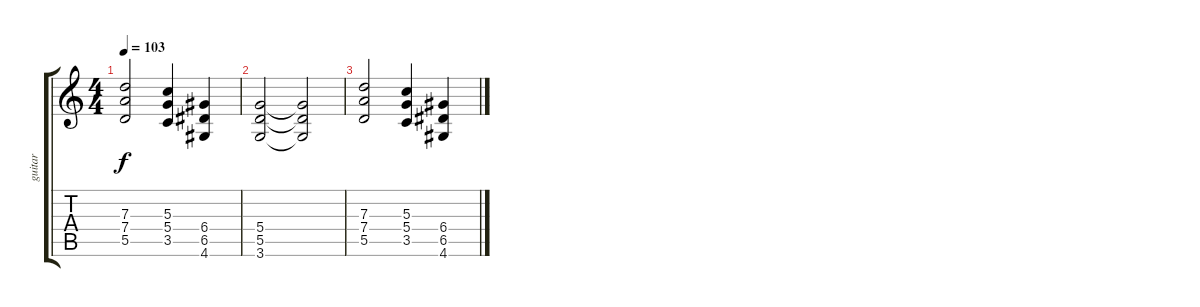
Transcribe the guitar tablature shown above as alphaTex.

\track ("guitar" "guitar") {instrument distortionguitar}
\staff {score tabs}
\tuning (E4 B3 G3 D3 A2 E2) {hide}
\ts (4 4)
\tempo 103
\clef g2
\ks c
(7.3 7.4 5.5).2{dy f} (5.3 5.4 3.5).4 (6.4 6.5 4.6).4 |
(5.4 5.5 3.6).2 (5.4{t} 5.5{t} 3.6{t}).2 |
(7.3 7.4 5.5).2 (5.3 5.4 3.5).4 (6.4 6.5 4.6).4
